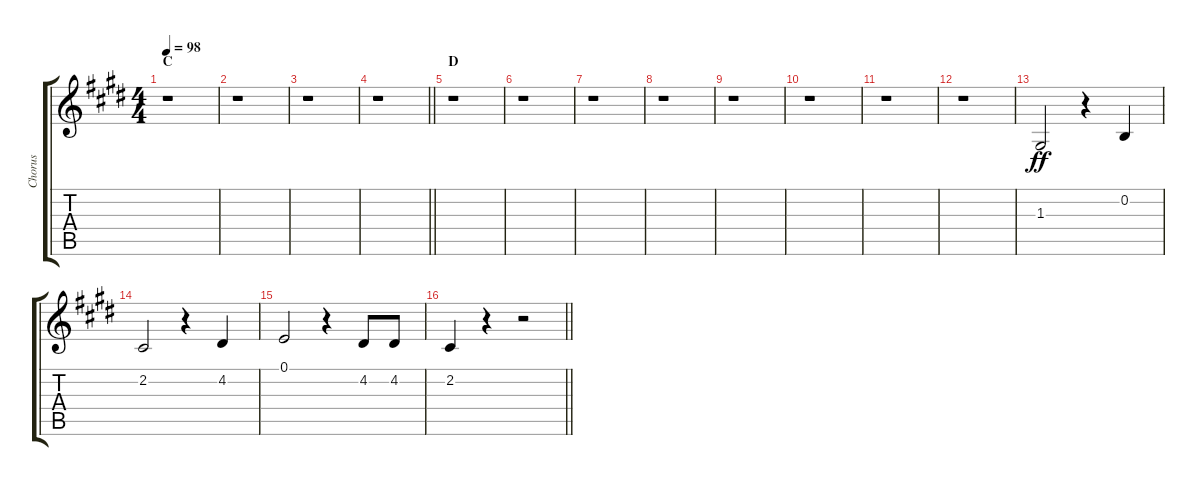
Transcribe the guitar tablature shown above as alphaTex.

\track ("Chorus" "Chorus") {instrument voiceoohs}
\staff {score tabs}
\tuning (E4 B3 G3 D3 A2 E2) {hide}
\ts (4 4)
\section ("" "C")
\tempo 98
\clef g2
\ks e
r.1{dy ff} |
r.1 |
r.1 |
\barLineRight lightlight
r.1 |
\section ("" "D")
r.1 |
r.1 |
r.1 |
r.1 |
r.1 |
r.1 |
r.1 |
r.1 |
1.3.2 r.4 0.2.4 |
2.2.2 r.4 4.2.4 |
0.1.2 r.4 4.2.8 4.2.8 |
\barLineRight lightlight
2.2.4 r.4 r.2
